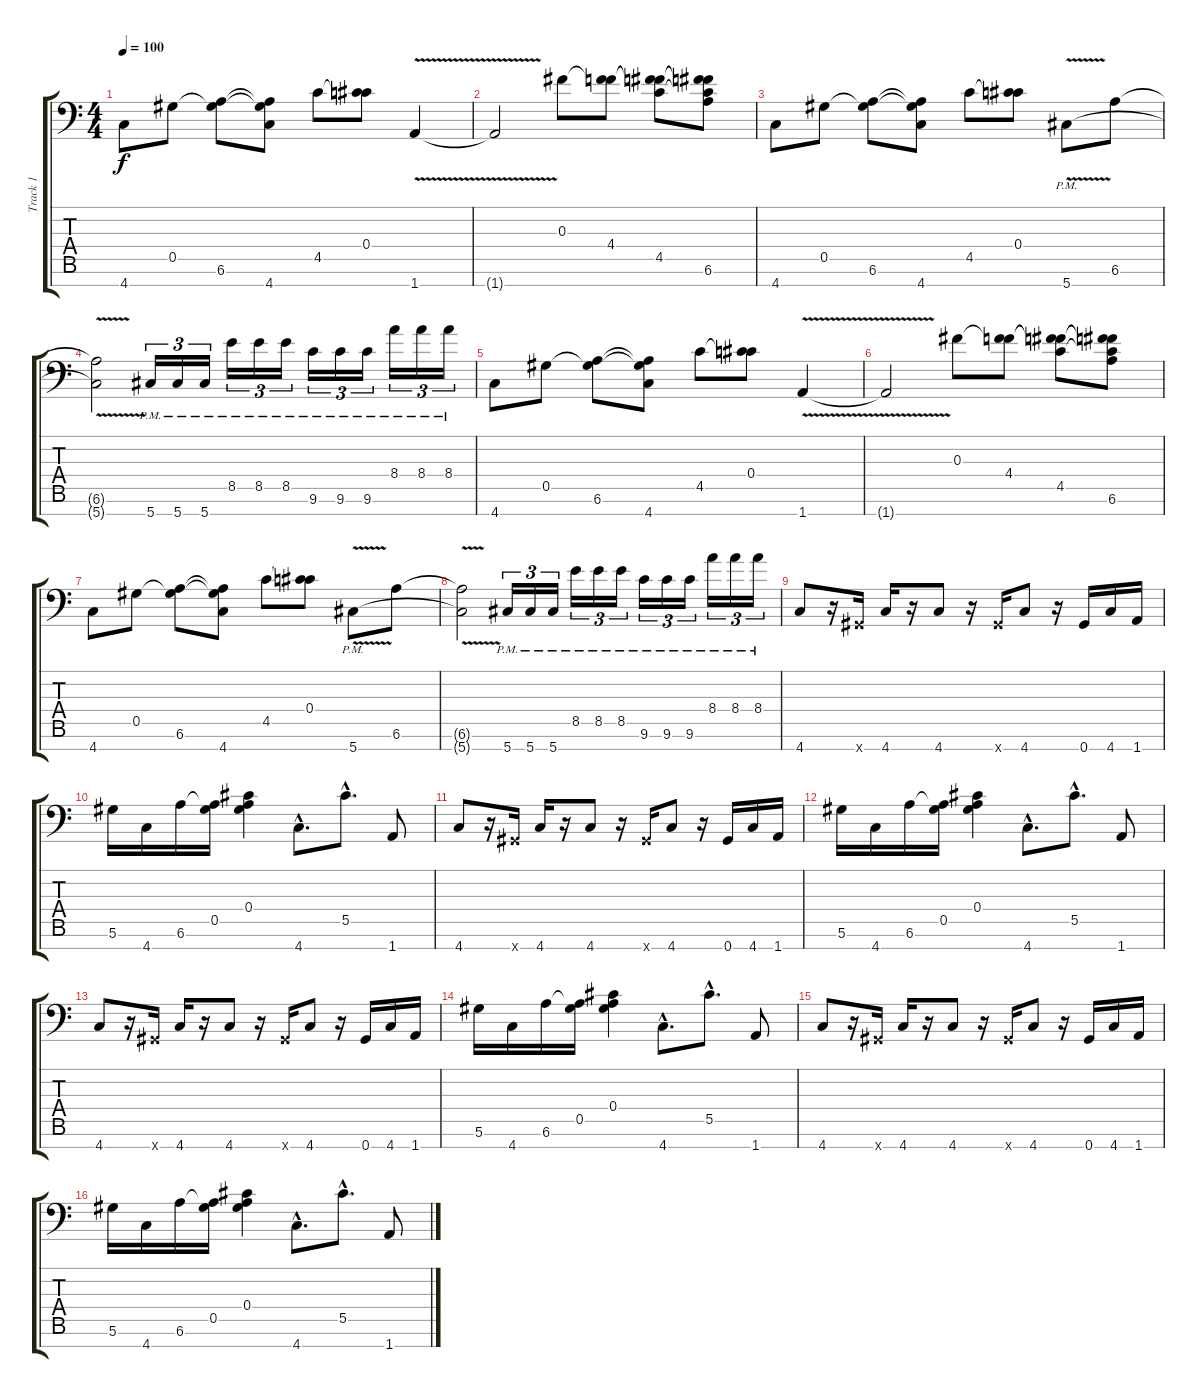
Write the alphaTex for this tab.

\track ("Track 1" "Track 1") {instrument distortionguitar}
\staff {score tabs}
\tuning (Eb4 Bb3 Gb3 Db3 Ab2 Eb2 Ab1) {hide}
\ts (4 4)
\tempo 100
\clef f4
\ks c
4.7.8{dy f} 0.5.8 (0.5{t} 6.6).8 (0.5{t} 6.6{t} 4.7).8 4.5.8 (0.4 4.5{t}).8 1.7{v}.4 |
1.7{t}.2 0.3.8 (0.3{t} 4.4).8 (0.3{t} 4.4{t} 4.5).8 (0.3{t} 4.4{t} 4.5{t} 6.6).8 |
4.7.8 0.5.8 (0.5{t} 6.6).8 (0.5{t} 6.6{t} 4.7).8 4.5.8 (0.4 4.5{t}).8 5.7{v pm}.8 6.6.8 |
(6.6{t} 5.7{t}).2 5.7{pm}.16{tu (3 2)} 5.7{pm}.16{tu (3 2)} 5.7{pm}.16{tu (3 2)} 8.5{pm}.16{tu (3 2)} 8.5{pm}.16{tu (3 2)} 8.5{pm}.16{tu (3 2)} 9.6{pm}.16{tu (3 2)} 9.6{pm}.16{tu (3 2)} 9.6{pm}.16{tu (3 2)} 8.4{pm}.16{tu (3 2)} 8.4{pm}.16{tu (3 2)} 8.4{pm}.16{tu (3 2)} |
4.7.8 0.5.8 (0.5{t} 6.6).8 (0.5{t} 6.6{t} 4.7).8 4.5.8 (0.4 4.5{t}).8 1.7{v}.4 |
1.7{t}.2 0.3.8 (0.3{t} 4.4).8 (0.3{t} 4.4{t} 4.5).8 (0.3{t} 4.4{t} 4.5{t} 6.6).8 |
4.7.8 0.5.8 (0.5{t} 6.6).8 (0.5{t} 6.6{t} 4.7).8 4.5.8 (0.4 4.5{t}).8 5.7{v pm}.8 6.6.8 |
(6.6{t} 5.7{t}).2 5.7{pm}.16{tu (3 2)} 5.7{pm}.16{tu (3 2)} 5.7{pm}.16{tu (3 2)} 8.5{pm}.16{tu (3 2)} 8.5{pm}.16{tu (3 2)} 8.5{pm}.16{tu (3 2)} 9.6{pm}.16{tu (3 2)} 9.6{pm}.16{tu (3 2)} 9.6{pm}.16{tu (3 2)} 8.4{pm}.16{tu (3 2)} 8.4{pm}.16{tu (3 2)} 8.4{pm}.16{tu (3 2)} |
4.7.8{volume 13} r.16 0.7{x}.16 4.7.16 r.16 4.7.8 r.16 0.7{x}.16 4.7.8 r.16 0.7.16 4.7.16 1.7.16 |
5.6.16 4.7.16 6.6.16 (0.5 6.6{t}).16 (0.4 0.5{t} 6.6{t}).4 4.7{hac}.8{d} 5.5{hac}.8{d} 1.7.8 |
4.7.8 r.16 0.7{x}.16 4.7.16 r.16 4.7.8 r.16 0.7{x}.16 4.7.8 r.16 0.7.16 4.7.16 1.7.16 |
5.6.16 4.7.16 6.6.16 (0.5 6.6{t}).16 (0.4 0.5{t} 6.6{t}).4 4.7{hac}.8{d} 5.5{hac}.8{d} 1.7.8 |
4.7.8 r.16 0.7{x}.16 4.7.16 r.16 4.7.8 r.16 0.7{x}.16 4.7.8 r.16 0.7.16 4.7.16 1.7.16 |
5.6.16 4.7.16 6.6.16 (0.5 6.6{t}).16 (0.4 0.5{t} 6.6{t}).4 4.7{hac}.8{d} 5.5{hac}.8{d} 1.7.8 |
4.7.8 r.16 0.7{x}.16 4.7.16 r.16 4.7.8 r.16 0.7{x}.16 4.7.8 r.16 0.7.16 4.7.16 1.7.16 |
5.6.16 4.7.16 6.6.16 (0.5 6.6{t}).16 (0.4 0.5{t} 6.6{t}).4 4.7{hac}.8{d} 5.5{hac}.8{d} 1.7.8
